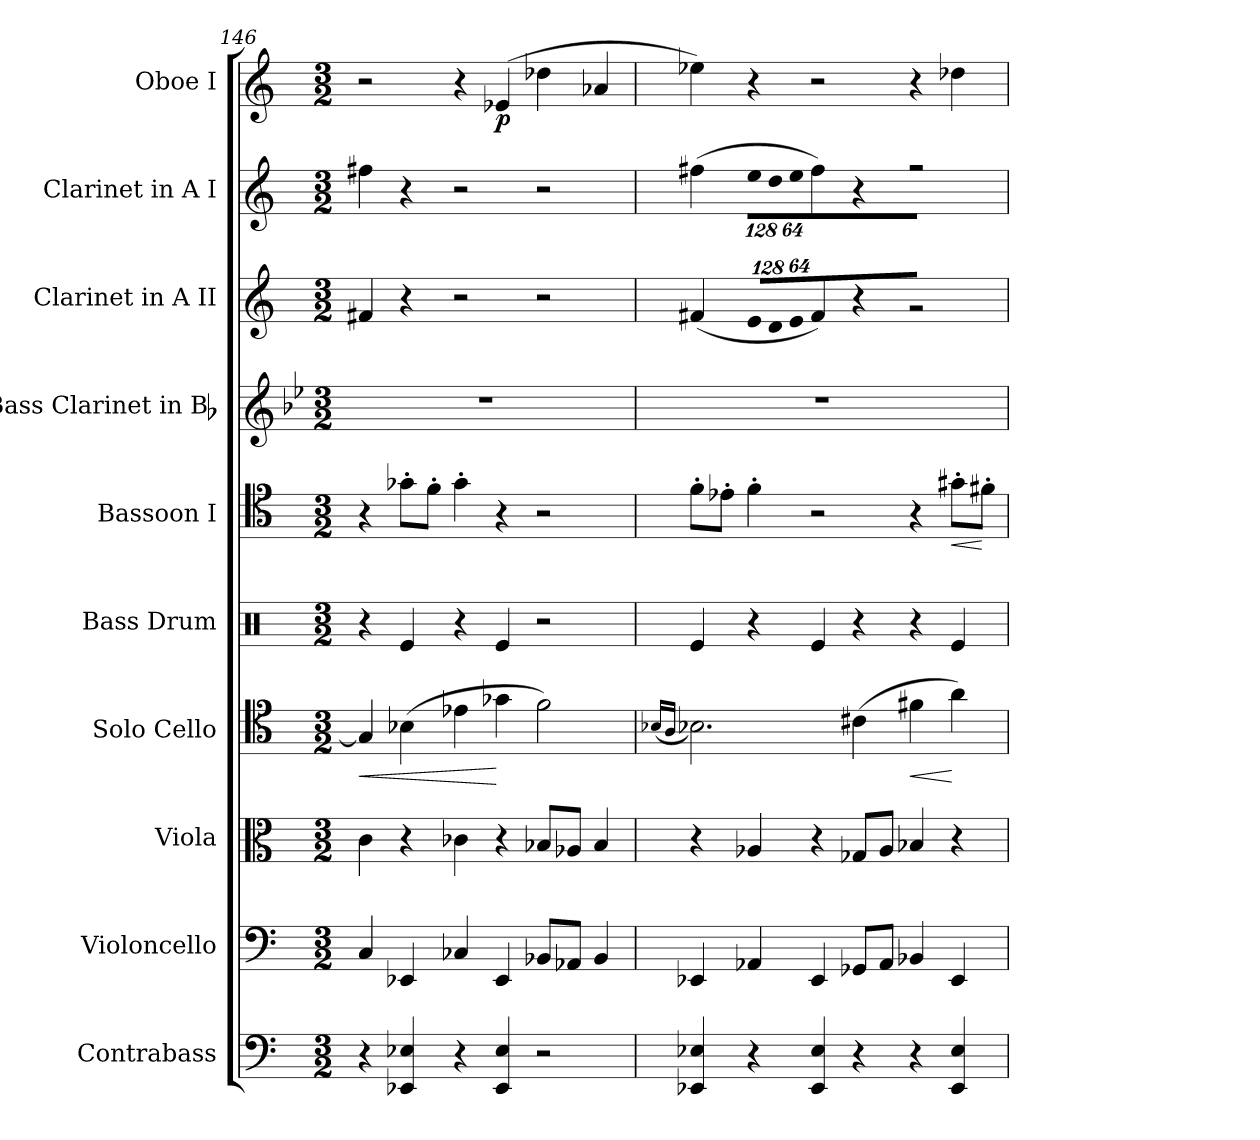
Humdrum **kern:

**kern	**kern	**kern	**kern	**dynam	**kern	**kern	**dynam	**kern	**kern	**kern	**kern	**dynam
*part10	*part9	*part8	*part7	*part7	*part6	*part5	*part5	*part4	*part3	*part2	*part1	*part1
*staff10	*staff9	*staff8	*staff7	*staff7	*staff6	*staff5	*staff5	*staff4	*staff3	*staff2	*staff1	*staff1
*I"Contrabass	*I"Violoncello	*I"Viola	*I"Solo Cello	*	*I"Bass Drum	*I"Bassoon I	*	*I"Bass Clarinet in Bb	*I"Clarinet in A II	*I"Clarinet in A I	*I"Oboe I	*
*I'Cb.	*I'Vc.	*I'Vla.	*	*	*I'B. D.	*I'Bsn.	*	*I'B. Cl.	*I'Cl.	*I'Cl.	*I'Ob.	*
*clefF4	*clefF4	*clefC3	*clefC4	*	*clefX	*clefC4	*	*clefG2	*clefG2	*clefG2	*clefG2	*
*ITrd7c12	*	*	*	*	*	*	*	*ITrd8c14	*ITrd2c3	*ITrd2c3	*	*
*k[]	*k[]	*k[]	*k[]	*	*k[]	*k[]	*	*k[b-e-]	*k[f#c#g#]	*k[f#c#g#]	*k[]	*
*M3/2	*M3/2	*M3/2	*M3/2	*	*M3/2	*M3/2	*	*M3/2	*M3/2	*M3/2	*M3/2	*
=146	=146	=146	=146	=146	=146	=146	=146	=146	=146	=146	=146	=146
!	!	!	!	!LO:HP:b	!	!	!	!LO:N:vis=1	!	!	!	!
4r	4Ci/	4ci\	4Gi/]	<	4r	4r	.	1.r	4d#Xi/	4dd#Xi\	2r	.
4EEE-Xi/ 4EE-Xi	4EE-Xi/	4r	(4B-Xi\	.	4Rei/	8g-X'i\L	.	.	4r	4r	.	.
.	.	.	.	.	.	8f'i\J	.	.	.	.	.	.
4r	4C-Xi/	4c-Xi\	4e-Xi\	.	4r	4g-'i\	.	.	2r	2r	4r	.
4EEE-i/ 4EE-i	4EE-i/	4r	4g-Xi\	[	4Rei/	4r	.	.	.	.	(4e-Xi/	p
2r	8BB-Xi/L	8B-Xi/L	2fi\)	.	2r	2r	.	.	2r	2r	4dd-Xi\	.
.	8AA-Xi/J	8A-Xi/J	.	.	.	.	.	.	.	.	.	.
.	4BB-i/	4B-i/	.	.	.	.	.	.	.	.	4a-Xi/	.
=147	=147	=147	=147	=147	=147	=147	=147	=147	=147	=147	=147	=147
.	.	.	(16qB-Xi/LL	.	.	.	.	.	.	.	.	.
.	.	.	16qAi/JJ	.	.	.	.	.	.	.	.	.
!	!	!	!	!	!	!	!	!LO:N:vis=1	!	!	!	!
4EEE-Xi/ 4EE-Xi	4EE-Xi/	4r	2.B-i\)	.	4Rei/	8f'i\L	.	1.r	(4d#Xi/	(4dd#Xi\	4ee-Xi\)	.
.	.	.	.	.	.	8e-X'i\J	.	.	.	.	.	.
*	*	*	*	*	*	*	*	*	*Xbrackettup	*	*	*
!	!	!	!	!	!	!	!	!	!LO:N:vis=8	!	!	!
*	*	*	*	*	*	*	*	*	*	*Xbrackettup	*	*
!	!	!	!	!	!	!	!	!	!	!LO:N:vis=8	!	!
4r	4AA-Xi/	4A-Xi/	.	.	4r	4f'i\	.	.	1024%85c#i/L	1024%85cc#i\L	4r	.
!	!	!	!	!	!	!	!	!	!LO:N:vis=8	!LO:N:vis=8	!	!
.	.	.	.	.	.	.	.	.	1024%85Bi/	1024%85bi\	.	.
!	!	!	!	!	!	!	!	!	!LO:N:vis=8	!LO:N:vis=8	!	!
.	.	.	.	.	.	.	.	.	512%43c#i/J	512%43cc#i\J	.	.
4EEE-i/ 4EE-i	4EE-i/	4r	.	.	4Rei/	2r	.	.	4d#i/)	4dd#i\)	2r	.
4r	8GG-Xi/L	8G-Xi/L	(4c#Xi\	.	4r	.	.	.	4r	4r	.	.
.	8AA-i/J	8A-i/J	.	.	.	.	.	.	.	.	.	.
!	!	!	!	!LO:HP:b	!	!	!	!	!	!	!	!
4r	4BB-Xi/	4B-Xi/	4f#Xi\	<	4r	4r	.	.	2r	2r	4r	.
!	!	!	!	!	!	!	!LO:HP:b	!	!	!	!	!
4EEE-i/ 4EE-i	4EE-i/	4r	4ai\)	[	4Rei/	8g#X'i\L	<	.	.	.	4dd-Xi\	.
.	.	.	.	.	.	8f#X'i\J	[	.	.	.	.	.
=	=	=	=	=	=	=	=	=	=	=	=	=
*-	*-	*-	*-	*-	*-	*-	*-	*-	*-	*-	*-	*-
